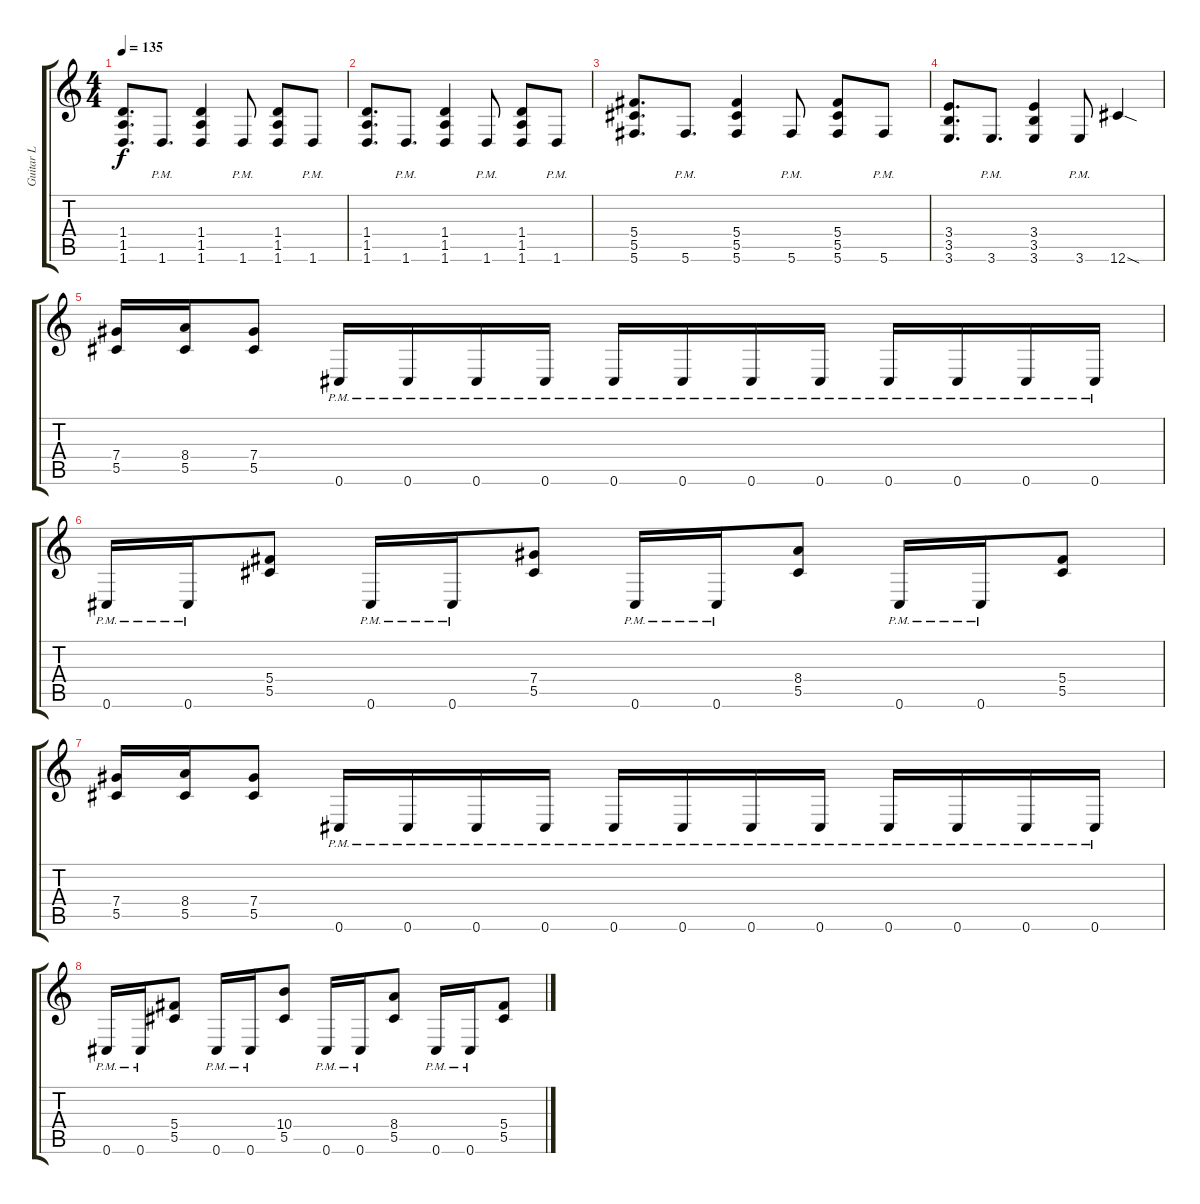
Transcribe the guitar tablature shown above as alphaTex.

\track ("Guitar L" "Guitar L") {instrument distortionguitar}
\staff {score tabs}
\tuning (Eb4 Bb3 Gb3 Db3 Ab2 Db2) {hide}
\ts (4 4)
\tempo 135
\clef g2
\ks c
(1.4 1.5 1.6).8{d dy f} 1.6{pm}.8{d} (1.4 1.5 1.6).4 1.6{pm}.8 (1.4 1.5 1.6).8 1.6{pm}.8 |
(1.4 1.5 1.6).8{d} 1.6{pm}.8{d} (1.4 1.5 1.6).4 1.6{pm}.8 (1.4 1.5 1.6).8 1.6{pm}.8 |
(5.4 5.5 5.6).8{d} 5.6{pm}.8{d} (5.4 5.5 5.6).4 5.6{pm}.8 (5.4 5.5 5.6).8 5.6{pm}.8 |
(3.4 3.5 3.6).8{d} 3.6{pm}.8{d} (3.4 3.5 3.6).4 3.6{pm}.8 12.6{sod}.4 |
(7.4 5.5).16 (8.4 5.5).16 (7.4 5.5).8 0.6{pm}.16 0.6{pm}.16 0.6{pm}.16 0.6{pm}.16 0.6{pm}.16 0.6{pm}.16 0.6{pm}.16 0.6{pm}.16 0.6{pm}.16 0.6{pm}.16 0.6{pm}.16 0.6{pm}.16 |
0.6{pm}.16 0.6{pm}.16 (5.4 5.5).8 0.6{pm}.16 0.6{pm}.16 (7.4 5.5).8 0.6{pm}.16 0.6{pm}.16 (8.4 5.5).8 0.6{pm}.16 0.6{pm}.16 (5.4 5.5).8 |
(7.4 5.5).16 (8.4 5.5).16 (7.4 5.5).8 0.6{pm}.16 0.6{pm}.16 0.6{pm}.16 0.6{pm}.16 0.6{pm}.16 0.6{pm}.16 0.6{pm}.16 0.6{pm}.16 0.6{pm}.16 0.6{pm}.16 0.6{pm}.16 0.6{pm}.16 |
0.6{pm}.16 0.6{pm}.16 (5.4 5.5).8 0.6{pm}.16 0.6{pm}.16 (10.4 5.5).8 0.6{pm}.16 0.6{pm}.16 (8.4 5.5).8 0.6{pm}.16 0.6{pm}.16 (5.4 5.5).8
